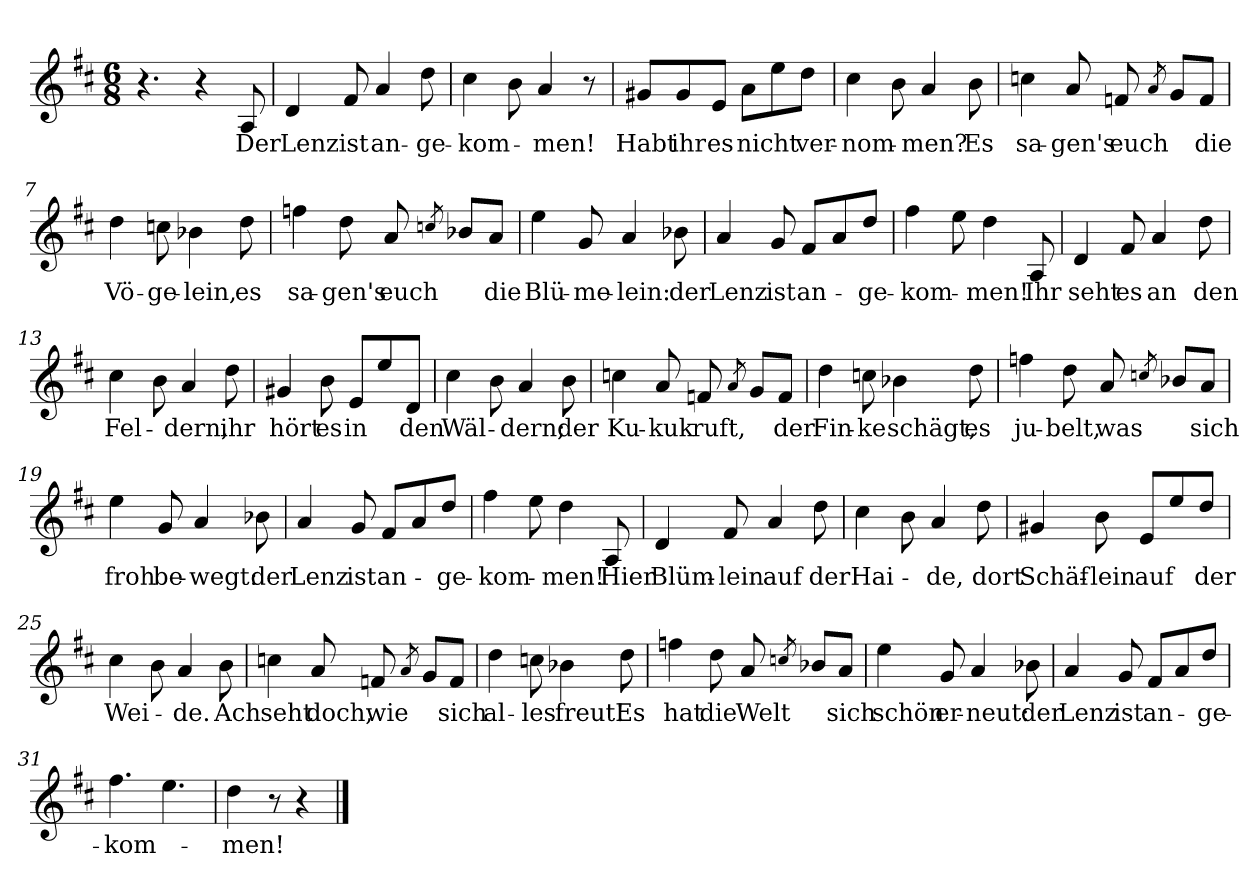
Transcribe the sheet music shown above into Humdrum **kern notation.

**kern	**text
*part1	*part1
*staff1	*staff1
*clefG2	*
*k[f#c#]	*
*M6/8	*
=1	=1
4.r	.
4r	.
!	!LO:LY:b
8A/	Der
=2	=2
!	!LO:LY:b
4d/	Lenz
!	!LO:LY:b
8f#/	ist
!	!LO:LY:b
4a/	an-
!	!LO:LY:b
8dd\	-ge-
=3	=3
!	!LO:LY:b
4cc#\	-kom-
8b\	.
!	!LO:LY:b
4a/	-men!
8r	.
=4	=4
!	!LO:LY:b
8g#X/L	Habt
!	!LO:LY:b
8g#/	ihr
!	!LO:LY:b
8e/J	es
!	!LO:LY:b
8a\L	nicht
8ee\	.
!	!LO:LY:b
8dd\J	ver-
=5	=5
!	!LO:LY:b
4cc#\	-nom-
8b\	.
!	!LO:LY:b
4a/	-men?
!	!LO:LY:b
8b\	Es
=6	=6
!	!LO:LY:b
4ccn\	sa-
!	!LO:LY:b
8a/	-gen's
!	!LO:LY:b
8fn/	euch
8qa/	.
8g/L	.
!	!LO:LY:b
8f/J	die
=7	=7
!	!LO:LY:b
4dd\	Vö-
!	!LO:LY:b
8ccn\	-ge-
!	!LO:LY:b
4b-X\	-lein,
!	!LO:LY:b
8dd\	es
!!LO:LB:g=z
=8	=8
!	!LO:LY:b
4ffn\	sa-
!	!LO:LY:b
8dd\	-gen's
!	!LO:LY:b
8a/	euch
8qccn/	.
8b-X/L	.
!	!LO:LY:b
8a/J	die
=9	=9
!	!LO:LY:b
4ee\	Blü-
!	!LO:LY:b
8g/	-me-
!	!LO:LY:b
4a/	-lein:
!	!LO:LY:b
8b-X\	der
=10	=10
!	!LO:LY:b
4a/	Lenz
!	!LO:LY:b
8g/	ist
!	!LO:LY:b
8f#/L	an-
8a/	.
!	!LO:LY:b
8dd/J	-ge-
=11	=11
!	!LO:LY:b
4ff#\	-kom-
8ee\	.
!	!LO:LY:b
4dd\	-men!
!	!LO:LY:b
8A/	Ihr
=12	=12
!	!LO:LY:b
4d/	seht
!	!LO:LY:b
8f#/	es
!	!LO:LY:b
4a/	an
!	!LO:LY:b
8dd\	den
=13	=13
!	!LO:LY:b
4cc#\	Fel-
8b\	.
!	!LO:LY:b
4a/	-dern,
!	!LO:LY:b
8dd\	ihr
!!LO:LB:g=z
=14	=14
!	!LO:LY:b
4g#X/	hört
!	!LO:LY:b
8b\	es
!	!LO:LY:b
8e/L	in
8ee/	.
!	!LO:LY:b
8d/J	den
=15	=15
!	!LO:LY:b
4cc#\	Wäl-
8b\	.
!	!LO:LY:b
4a/	-dern;
!	!LO:LY:b
8b\	der
=16	=16
!	!LO:LY:b
4ccn\	Ku-
!	!LO:LY:b
8a/	-kuk
!	!LO:LY:b
8fn/	ruft,
8qa/	.
8g/L	.
!	!LO:LY:b
8f/J	der
=17	=17
!	!LO:LY:b
4dd\	Fin-
!	!LO:LY:b
8ccn\	-ke
!	!LO:LY:b
4b-X\	schägt,
!	!LO:LY:b
8dd\	es
=18	=18
!	!LO:LY:b
4ffn\	ju-
!	!LO:LY:b
8dd\	-belt,
!	!LO:LY:b
8a/	was
8qccn/	.
8b-X/L	.
!	!LO:LY:b
8a/J	sich
=19	=19
!	!LO:LY:b
4ee\	froh
!	!LO:LY:b
8g/	be-
!	!LO:LY:b
4a/	-wegt:
!	!LO:LY:b
8b-X\	der
!!LO:LB:g=z
=20	=20
!	!LO:LY:b
4a/	Lenz
!	!LO:LY:b
8g/	ist
!	!LO:LY:b
8f#/L	an-
8a/	.
!	!LO:LY:b
8dd/J	-ge-
=21	=21
!	!LO:LY:b
4ff#\	-kom-
8ee\	.
!	!LO:LY:b
4dd\	-men!
!	!LO:LY:b
8A/	Hier
=22	=22
!	!LO:LY:b
4d/	Blüm-
!	!LO:LY:b
8f#/	-lein
!	!LO:LY:b
4a/	auf
!	!LO:LY:b
8dd\	der
=23	=23
!	!LO:LY:b
4cc#\	Hai-
8b\	.
!	!LO:LY:b
4a/	-de,
!	!LO:LY:b
8dd\	dort
=24	=24
!	!LO:LY:b
4g#X/	Schäf-
!	!LO:LY:b
8b\	-lein
!	!LO:LY:b
8e/L	auf
8ee/	.
!	!LO:LY:b
8dd/J	der
=25	=25
!	!LO:LY:b
4cc#\	Wei-
8b\	.
!	!LO:LY:b
4a/	-de.
!	!LO:LY:b
8b\	Ach
!!LO:LB:g=z
=26	=26
!	!LO:LY:b
4ccn\	seht
!	!LO:LY:b
8a/	doch,
!	!LO:LY:b
8fn/	wie
8qa/	.
8g/L	.
!	!LO:LY:b
8f/J	sich
=27	=27
!	!LO:LY:b
4dd\	al-
!	!LO:LY:b
8ccn\	-les
!	!LO:LY:b
4b-X\	freut!
!	!LO:LY:b
8dd\	Es
=28	=28
!	!LO:LY:b
4ffn\	hat
!	!LO:LY:b
8dd\	die
!	!LO:LY:b
8a/	Welt
8qccn/	.
8b-X/L	.
!	!LO:LY:b
8a/J	sich
=29	=29
!	!LO:LY:b
4ee\	schön
!	!LO:LY:b
8g/	er-
!	!LO:LY:b
4a/	-neut:
!	!LO:LY:b
8b-X\	der
=30	=30
!	!LO:LY:b
4a/	Lenz
!	!LO:LY:b
8g/	ist
!	!LO:LY:b
8f#/L	an-
8a/	.
!	!LO:LY:b
8dd/J	-ge-
=31	=31
!	!LO:LY:b
4.ff#\	-kom-
4.ee\	.
!!LO:LB:g=z
=32	=32
!	!LO:LY:b
4dd\	-men!
8r	.
4r	.
==	==
*-	*-
